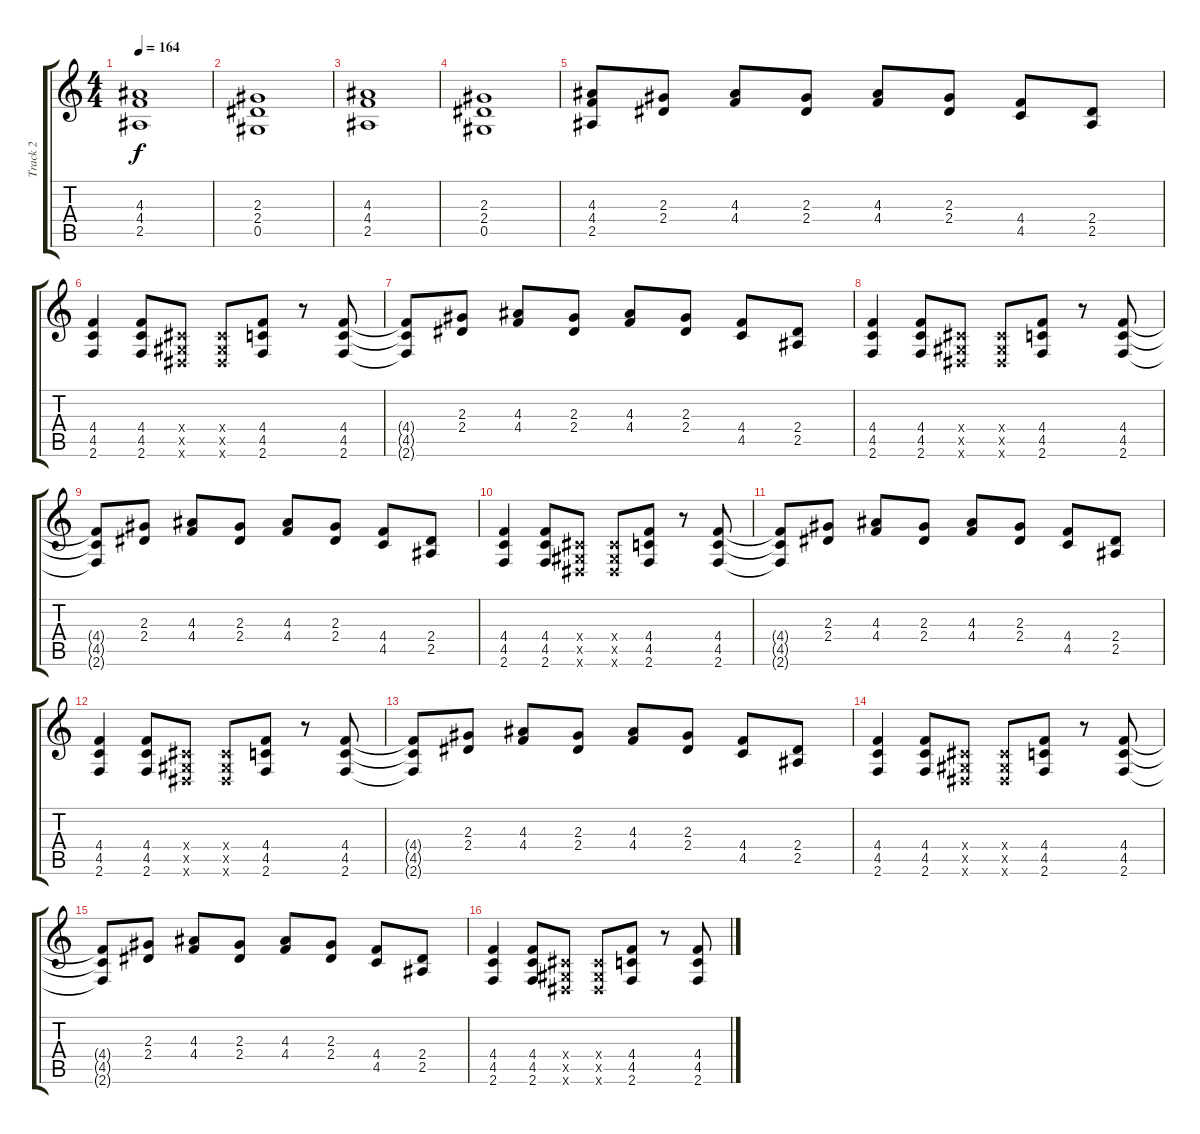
\track ("Track 2" "Track 2") {instrument distortionguitar}
\staff {score tabs}
\tuning (Eb4 Bb3 Gb3 Db3 Ab2 Eb2) {hide}
\ts (4 4)
\tempo 164
\clef g2
\ks c
(4.3 4.4 2.5).1{dy f} |
(2.3 2.4 0.5).1 |
(4.3 4.4 2.5).1 |
(2.3 2.4 0.5).1 |
(4.3 4.4 2.5).8 (2.3 2.4).8 (4.3 4.4).8 (2.3 2.4).8 (4.3 4.4).8 (2.3 2.4).8 (4.4 4.5).8 (2.4 2.5).8 |
(4.4 4.5 2.6).4 (4.4 4.5 2.6).8 (0.4{x} 0.5{x} 0.6{x}).8 (0.4{x} 0.5{x} 0.6{x}).8 (4.4 4.5 2.6).8 r.8 (4.4 4.5 2.6).8 |
(4.4{t} 4.5{t} 2.6{t}).8 (2.3 2.4).8 (4.3 4.4).8 (2.3 2.4).8 (4.3 4.4).8 (2.3 2.4).8 (4.4 4.5).8 (2.4 2.5).8 |
(4.4 4.5 2.6).4 (4.4 4.5 2.6).8 (0.4{x} 0.5{x} 0.6{x}).8 (0.4{x} 0.5{x} 0.6{x}).8 (4.4 4.5 2.6).8 r.8 (4.4 4.5 2.6).8 |
(4.4{t} 4.5{t} 2.6{t}).8 (2.3 2.4).8 (4.3 4.4).8 (2.3 2.4).8 (4.3 4.4).8 (2.3 2.4).8 (4.4 4.5).8 (2.4 2.5).8 |
(4.4 4.5 2.6).4 (4.4 4.5 2.6).8 (0.4{x} 0.5{x} 0.6{x}).8 (0.4{x} 0.5{x} 0.6{x}).8 (4.4 4.5 2.6).8 r.8 (4.4 4.5 2.6).8 |
(4.4{t} 4.5{t} 2.6{t}).8 (2.3 2.4).8 (4.3 4.4).8 (2.3 2.4).8 (4.3 4.4).8 (2.3 2.4).8 (4.4 4.5).8 (2.4 2.5).8 |
(4.4 4.5 2.6).4 (4.4 4.5 2.6).8 (0.4{x} 0.5{x} 0.6{x}).8 (0.4{x} 0.5{x} 0.6{x}).8 (4.4 4.5 2.6).8 r.8 (4.4 4.5 2.6).8 |
(4.4{t} 4.5{t} 2.6{t}).8 (2.3 2.4).8 (4.3 4.4).8 (2.3 2.4).8 (4.3 4.4).8 (2.3 2.4).8 (4.4 4.5).8 (2.4 2.5).8 |
(4.4 4.5 2.6).4 (4.4 4.5 2.6).8 (0.4{x} 0.5{x} 0.6{x}).8 (0.4{x} 0.5{x} 0.6{x}).8 (4.4 4.5 2.6).8 r.8 (4.4 4.5 2.6).8 |
(4.4{t} 4.5{t} 2.6{t}).8 (2.3 2.4).8 (4.3 4.4).8 (2.3 2.4).8 (4.3 4.4).8 (2.3 2.4).8 (4.4 4.5).8 (2.4 2.5).8 |
(4.4 4.5 2.6).4 (4.4 4.5 2.6).8 (0.4{x} 0.5{x} 0.6{x}).8 (0.4{x} 0.5{x} 0.6{x}).8 (4.4 4.5 2.6).8 r.8 (4.4 4.5 2.6).8
